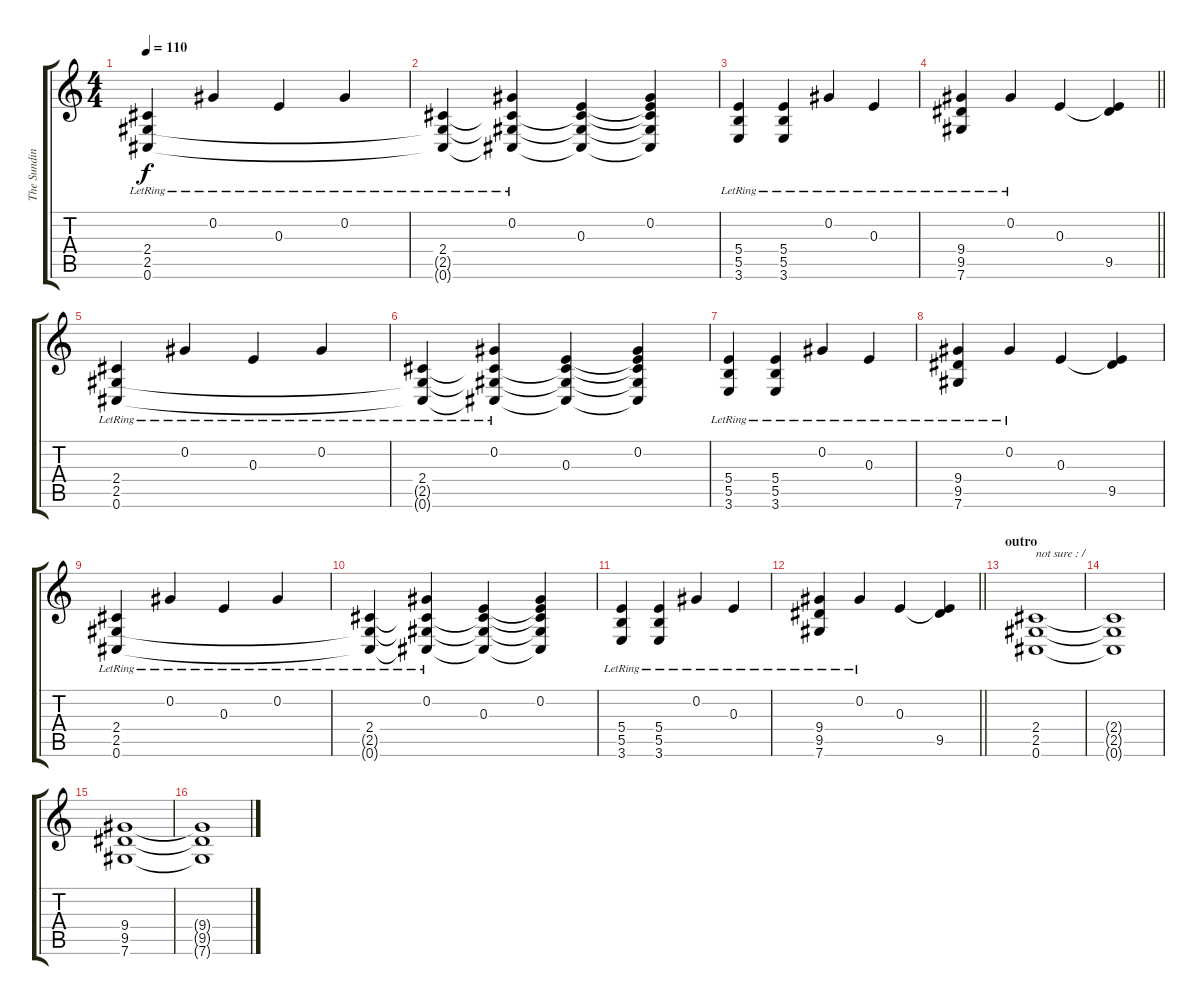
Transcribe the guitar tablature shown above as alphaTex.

\track ("The Sundin" "The Sundin") {instrument distortionguitar}
\staff {score tabs}
\tuning (Db4 Ab3 E3 B2 Gb2 Db2) {hide}
\ts (4 4)
\tempo 110
\clef g2
\ks c
(2.4{lr} 2.5{lr} 0.6{lr}).4{dy f} 0.2{lr}.4 0.3{lr}.4 0.2{lr}.4 |
(2.4{lr} 2.5{t} 0.6{t}).4 (0.2{lr} 2.4{t} 2.5{t} 0.6{t}).4 (0.3 2.4{t} 2.5{t} 0.6{t}).4 (0.2 0.3{t} 2.4{t} 2.5{t} 0.6{t}).4 |
(5.4{lr} 5.5{lr} 3.6{lr}).4 (5.4{lr} 5.5{lr} 3.6{lr}).4 0.2{lr}.4 0.3{lr}.4 |
\barLineRight lightlight
(9.4{lr} 9.5{lr} 7.6{lr}).4 0.2{lr}.4 0.3.4 (0.3{t} 9.5).4 |
\section ("" "")
(2.4{lr} 2.5{lr} 0.6{lr}).4 0.2{lr}.4 0.3{lr}.4 0.2{lr}.4 |
(2.4{lr} 2.5{t} 0.6{t}).4 (0.2{lr} 2.4{t} 2.5{t} 0.6{t}).4 (0.3 2.4{t} 2.5{t} 0.6{t}).4 (0.2 0.3{t} 2.4{t} 2.5{t} 0.6{t}).4 |
(5.4{lr} 5.5{lr} 3.6{lr}).4 (5.4{lr} 5.5{lr} 3.6{lr}).4 0.2{lr}.4 0.3{lr}.4 |
(9.4{lr} 9.5{lr} 7.6{lr}).4 0.2{lr}.4 0.3.4 (0.3{t} 9.5).4 |
(2.4{lr} 2.5{lr} 0.6{lr}).4 0.2{lr}.4 0.3{lr}.4 0.2{lr}.4 |
(2.4{lr} 2.5{t} 0.6{t}).4 (0.2{lr} 2.4{t} 2.5{t} 0.6{t}).4 (0.3 2.4{t} 2.5{t} 0.6{t}).4 (0.2 0.3{t} 2.4{t} 2.5{t} 0.6{t}).4 |
(5.4{lr} 5.5{lr} 3.6{lr}).4 (5.4{lr} 5.5{lr} 3.6{lr}).4 0.2{lr}.4 0.3{lr}.4 |
\barLineRight lightlight
(9.4{lr} 9.5{lr} 7.6{lr}).4 0.2{lr}.4 0.3.4 (0.3{t} 9.5).4 |
\section ("" "outro")
(2.4 2.5 0.6).1{txt "not sure : /"} |
(2.4{t} 2.5{t} 0.6{t}).1 |
(9.4 9.5 7.6).1 |
(9.4{t} 9.5{t} 7.6{t}).1
